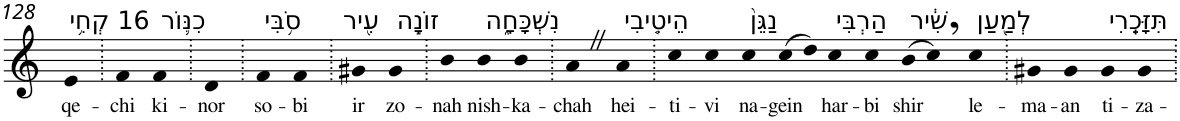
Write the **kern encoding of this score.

**kern	**text
*part1	*part1
*staff1	*staff1
*I"Piano	*
*I'Pno	*
!!LO:PB:g=z
*clefG2	*
*k[]	*
=128	=128
!LO:TX:a:t=16 קְחִ֥י	!
!	!LO:LY:b
4e	qe-
=129.	=129.
!	!LO:LY:b
4f	-chi
!LO:TX:a:t=כִנּ֛וֹר	!
!	!LO:LY:b
4f	ki-
=130.	=130.
!	!LO:LY:b
4d	-nor
=131.	=131.
!LO:TX:a:t=סֹ֥בִּי	!
!	!LO:LY:b
4f	so-
!	!LO:LY:b
4f	-bi
=132.	=132.
!LO:TX:a:t=עִ֖יר	!
!	!LO:LY:b
4g#X	ir
!LO:TX:a:t=זוֹנָ֣ה	!
!	!LO:LY:b
4g#	zo-
=133.	=133.
!	!LO:LY:b
4b	-nah
!LO:TX:a:t=נִשְׁכָּחָ֑ה	!
!	!LO:LY:b
4b	nish-
!	!LO:LY:b
4b	-ka-
=134.	=134.
!	!LO:LY:b
4aZ	-chah
!LO:TX:a:t=הֵיטִ֤יבִי	!
!	!LO:LY:b
4a	hei-
=135.	=135.
!	!LO:LY:b
4cc	-ti-
!	!LO:LY:b
4cc	-vi
!LO:TX:a:t=נַגֵּן֙	!
!	!LO:LY:b
4cc	na-
!	!LO:LY:b
(8cc	-gein
8dd)	.
!LO:TX:a:t=הַרְבִּי	!
!	!LO:LY:b
4cc	har-
!	!LO:LY:b
4cc	-bi
!LO:TX:a:t=שִׁ֔יר	!
!	!LO:LY:b
(8b	shir
8cc,)	.
!LO:TX:a:t=לְמַ֖עַן	!
!	!LO:LY:b
4cc	le-
=136.	=136.
!	!LO:LY:b
4g#X	-ma-
!	!LO:LY:b
4g#	-an
!LO:TX:a:t=תִּזָּכֵֽרִי	!
!	!LO:LY:b
4g#	ti-
!	!LO:LY:b
4g#	-za-
=.	=.
*-	*-
